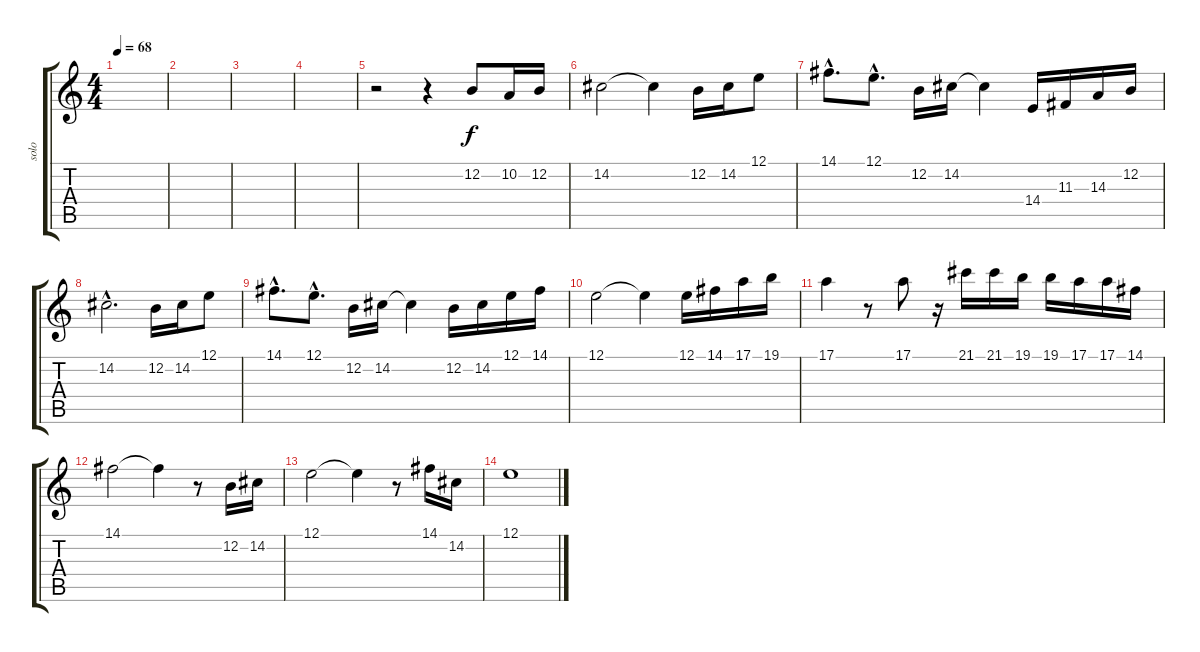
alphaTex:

\track ("solo" "solo") {instrument koto}
\staff {score tabs}
\tuning (E4 B3 G3 D3 A2 E2) {hide}
\ts (4 4)
\tempo 68
\clef g2
\ks c
|
|
|
|
r.2 r.4 12.2.8 10.2.16 12.2.16 |
14.2.2 14.2{t}.4 12.2.16 14.2.16 12.1.8 |
14.1{hac}.8{d} 12.1{hac}.8{d} 12.2.16 14.2.16 14.2{t}.4 14.4.16 11.3.16 14.3.16 12.2.16 |
14.2{hac}.2{d} 12.2.16 14.2.16 12.1.8 |
14.1{hac}.8{d} 12.1{hac}.8{d} 12.2.16 14.2.16 14.2{t}.4 12.2.16 14.2.16 12.1.16 14.1.16 |
12.1.2 12.1{t}.4 12.1.16 14.1.16 17.1.16 19.1.16 |
17.1.4 r.8 17.1.8 r.16 21.1.16 21.1.16 19.1.16 19.1.16 17.1.16 17.1.16 14.1.16 |
14.1.2 14.1{t}.4 r.8 12.2.16 14.2.16 |
12.1.2 12.1{t}.4 r.8 14.1.16 14.2.16 |
12.1.1
